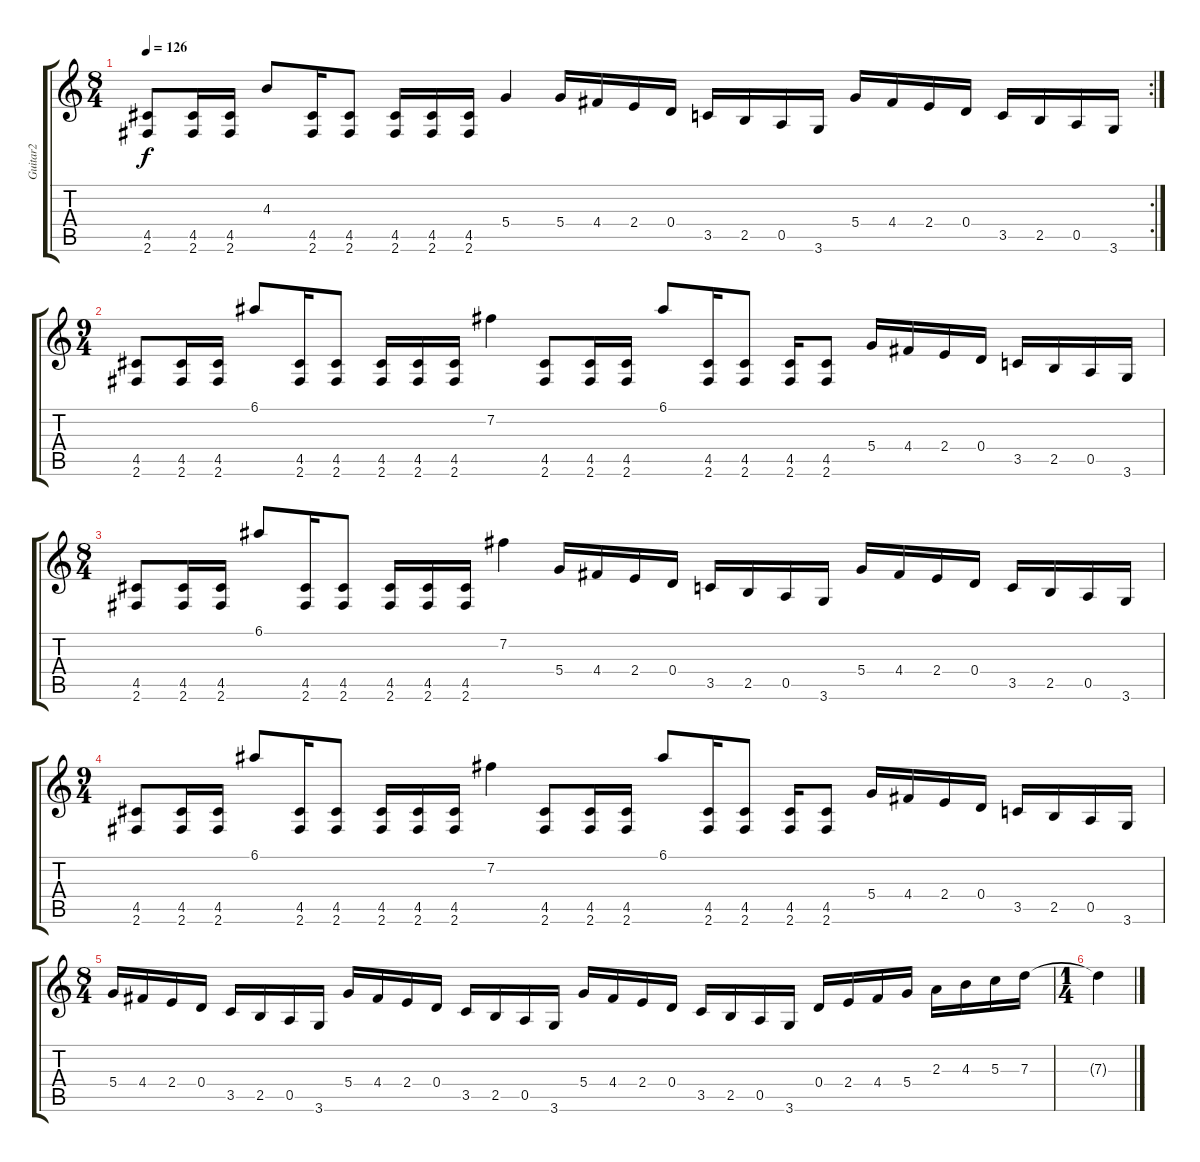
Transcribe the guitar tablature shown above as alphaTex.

\track ("Guitar2" "Guitar2") {instrument distortionguitar}
\staff {score tabs}
\tuning (E4 B3 G3 D3 A2 E2) {hide}
\rc 2
\ts (8 4)
\tempo 126
\clef g2
\ks c
(4.5 2.6).8{dy f} (4.5 2.6).16 (4.5 2.6).16 4.3.8 (4.5 2.6).16 (4.5 2.6).8 (4.5 2.6).16 (4.5 2.6).16 (4.5 2.6).16 5.4.4 5.4.16 4.4.16 2.4.16 0.4.16 3.5.16 2.5.16 0.5.16 3.6.16 5.4.16 4.4.16 2.4.16 0.4.16 3.5.16 2.5.16 0.5.16 3.6.16 |
\ts (9 4)
(4.5 2.6).8 (4.5 2.6).16 (4.5 2.6).16 6.1.8 (4.5 2.6).16 (4.5 2.6).8 (4.5 2.6).16 (4.5 2.6).16 (4.5 2.6).16 7.2.4 (4.5 2.6).8 (4.5 2.6).16 (4.5 2.6).16 6.1.8 (4.5 2.6).16 (4.5 2.6).8 (4.5 2.6).16 (4.5 2.6).8 5.4.16 4.4.16 2.4.16 0.4.16 3.5.16 2.5.16 0.5.16 3.6.16 |
\ts (8 4)
(4.5 2.6).8 (4.5 2.6).16 (4.5 2.6).16 6.1.8 (4.5 2.6).16 (4.5 2.6).8 (4.5 2.6).16 (4.5 2.6).16 (4.5 2.6).16 7.2.4 5.4.16 4.4.16 2.4.16 0.4.16 3.5.16 2.5.16 0.5.16 3.6.16 5.4.16 4.4.16 2.4.16 0.4.16 3.5.16 2.5.16 0.5.16 3.6.16 |
\ts (9 4)
(4.5 2.6).8 (4.5 2.6).16 (4.5 2.6).16 6.1.8 (4.5 2.6).16 (4.5 2.6).8 (4.5 2.6).16 (4.5 2.6).16 (4.5 2.6).16 7.2.4 (4.5 2.6).8 (4.5 2.6).16 (4.5 2.6).16 6.1.8 (4.5 2.6).16 (4.5 2.6).8 (4.5 2.6).16 (4.5 2.6).8 5.4.16 4.4.16 2.4.16 0.4.16 3.5.16 2.5.16 0.5.16 3.6.16 |
\ts (8 4)
5.4.16 4.4.16 2.4.16 0.4.16 3.5.16 2.5.16 0.5.16 3.6.16 5.4.16 4.4.16 2.4.16 0.4.16 3.5.16 2.5.16 0.5.16 3.6.16 5.4.16 4.4.16 2.4.16 0.4.16 3.5.16 2.5.16 0.5.16 3.6.16 0.4.16 2.4.16 4.4.16 5.4.16 2.3.16 4.3.16 5.3.16 7.3.16 |
\ts (1 4)
7.3{t}.4
